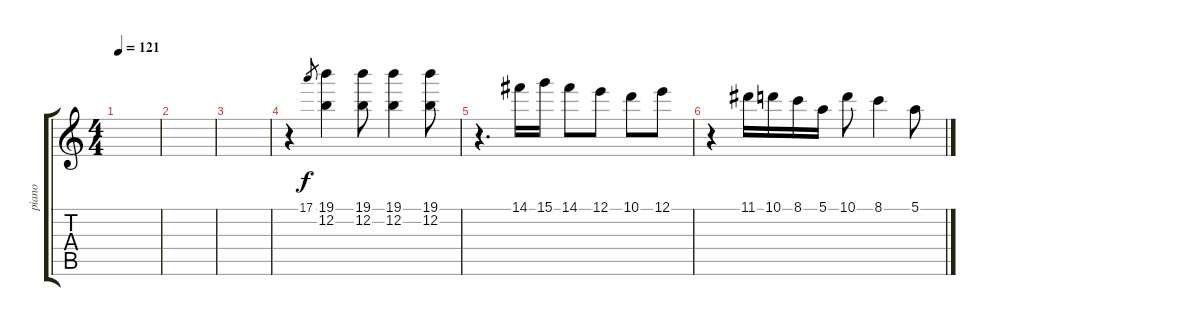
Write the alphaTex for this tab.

\track ("piano" "piano") {instrument acousticguitarnylon}
\staff {score tabs}
\tuning (E4 B3 G3 D3 A2 E2) {hide}
\ts (4 4)
\tempo 121
\clef g2
\ks c
|
|
|
r.4 17.1.8{gr} (19.1 12.2).4 (19.1 12.2).8 (19.1 12.2).4 (19.1 12.2).8 |
r.4{d} 14.1.16 15.1.16 14.1.8 12.1.8 10.1.8 12.1.8 |
r.4 11.1.16 10.1.16 8.1.16 5.1.16 10.1.8 8.1.4 5.1.8
